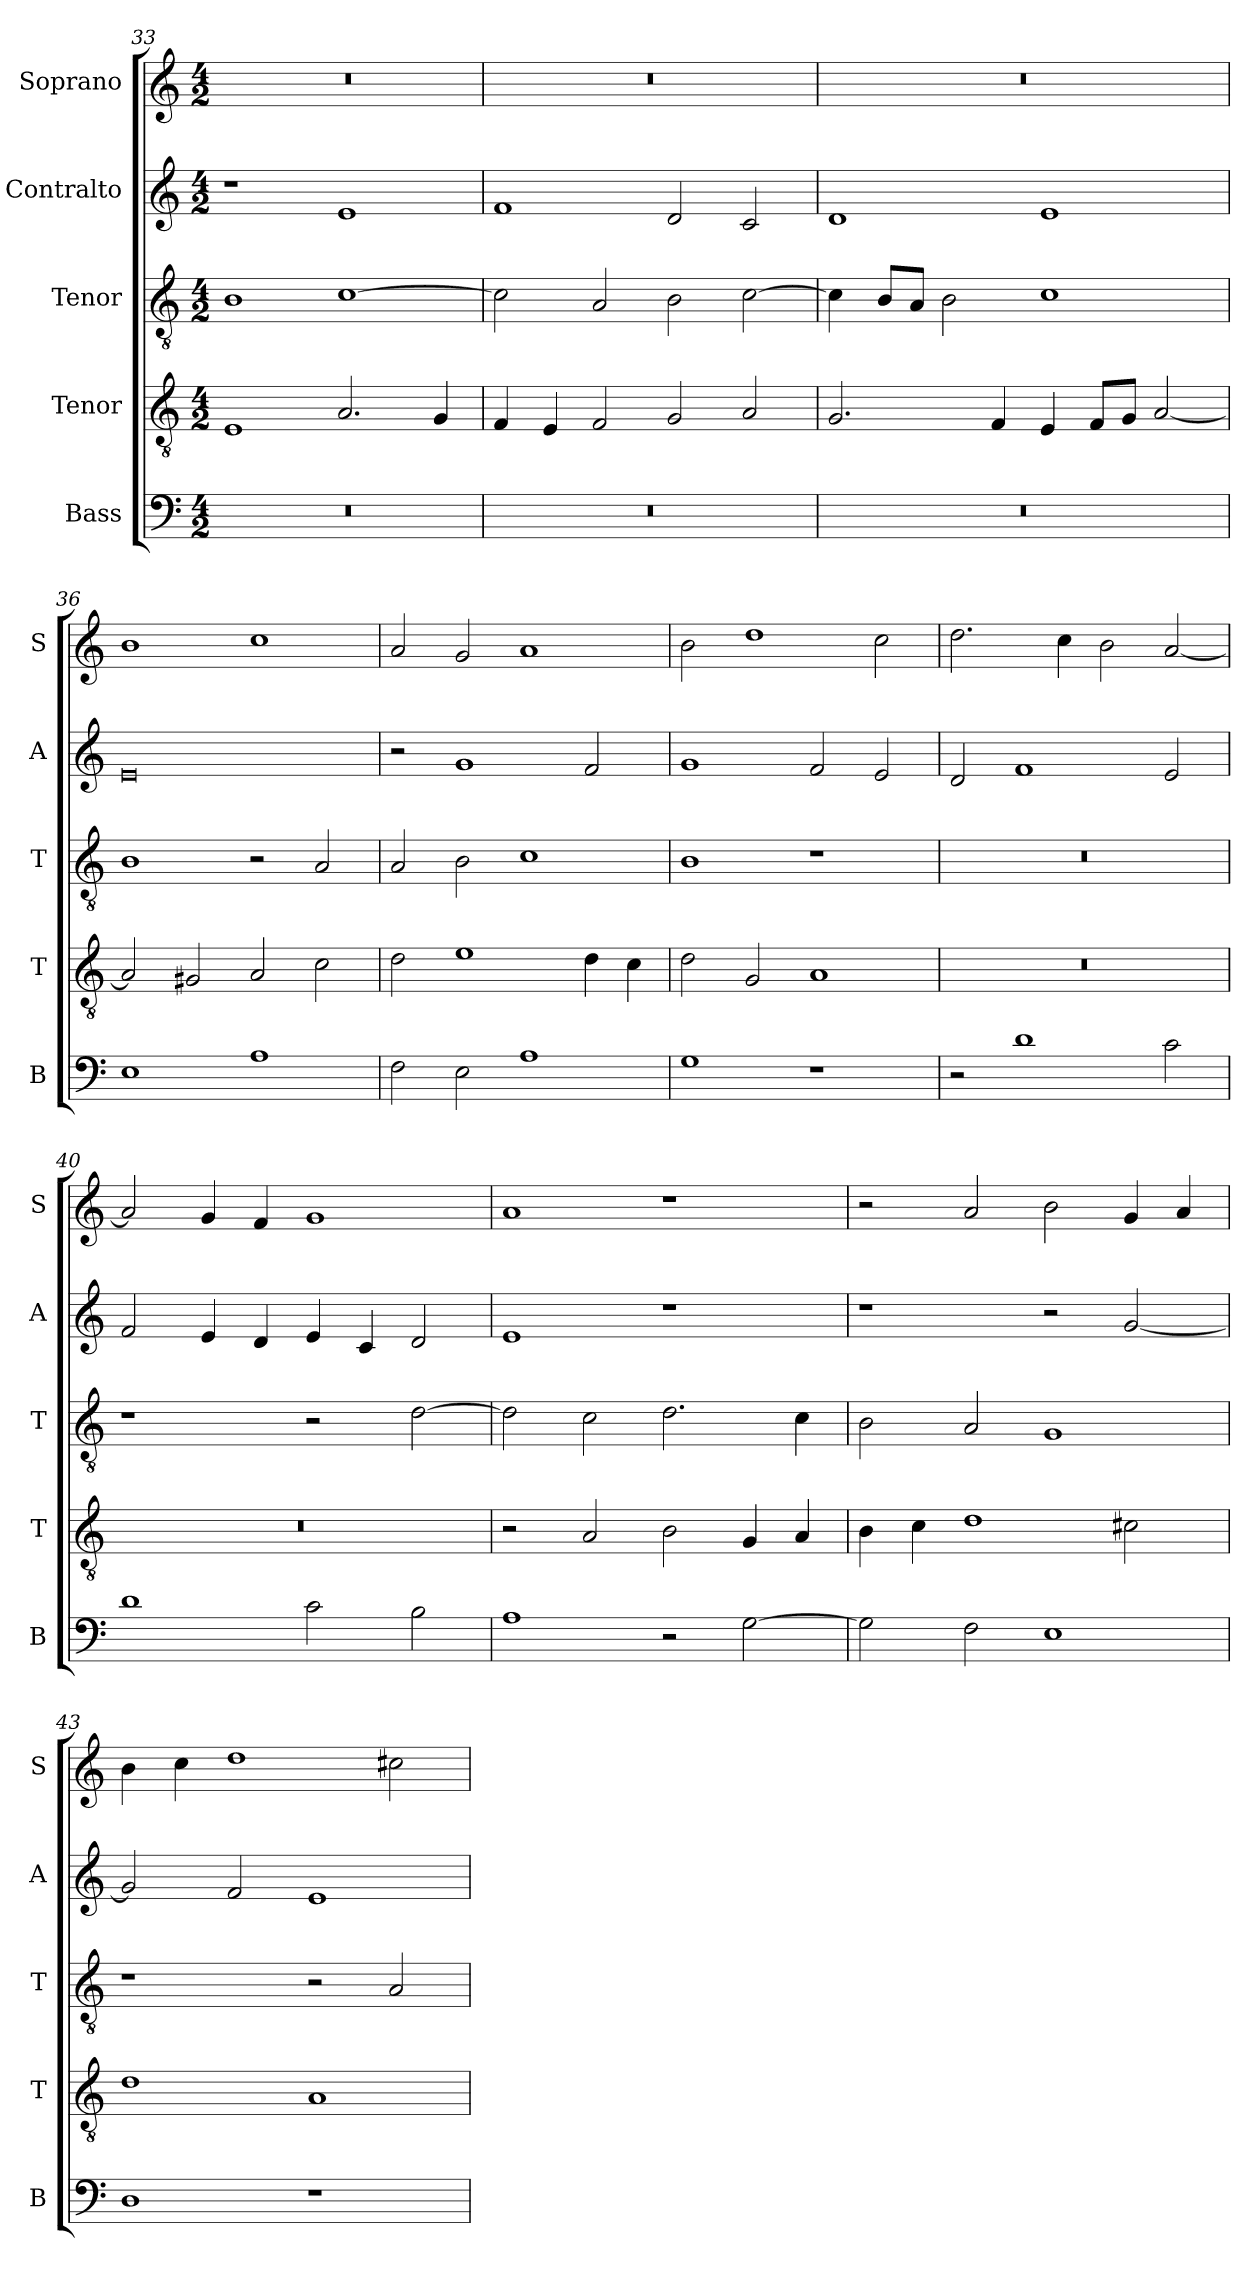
**kern	**kern	**kern	**kern	**kern
*part5	*part4	*part3	*part2	*part1
*staff5	*staff4	*staff3	*staff2	*staff1
*I"Bass	*I"Tenor	*I"Tenor	*I"Contralto	*I"Soprano
*I'B	*I'T	*I'T	*I'A	*I'S
*clefF4	*clefGv2	*clefGv2	*clefG2	*clefG2
*k[]	*k[]	*k[]	*k[]	*k[]
*E:phr	*E:phr	*E:phr	*E:phr	*E:phr
*M4/2	*M4/2	*M4/2	*M4/2	*M4/2
=33	=33	=33	=33	=33
0r	1E	1B	1r	0r
.	2.A	[1c	1e	.
.	4G	.	.	.
=34	=34	=34	=34	=34
0r	4F	2c]	1f	0r
.	4E	.	.	.
.	2F	2A	.	.
.	2G	2B	2d	.
.	2A	[2c	2c	.
=35	=35	=35	=35	=35
0r	2.G	4c]	1d	0r
.	.	8B/L	.	.
.	.	8A/J	.	.
.	.	2B	.	.
.	4F	.	.	.
.	4E	1c	1e	.
.	8F/L	.	.	.
.	8G/J	.	.	.
.	[2A	.	.	.
=36	=36	=36	=36	=36
1E	2A]	1B	0e	1b
.	2G#X	.	.	.
1A	2A	2r	.	1cc
.	2c	2A	.	.
=37	=37	=37	=37	=37
2F	2d	2A	2r	2a
2E	1e	2B	1g	2g
1A	.	1c	.	1a
.	4d	.	2f	.
.	4c	.	.	.
=38	=38	=38	=38	=38
1G	2d	1B	1g	2b
.	2G	.	.	1dd
1r	1A	1r	2f	.
.	.	.	2e	2cc
=39	=39	=39	=39	=39
2r	0r	0r	2d	2.dd
1d	.	.	1f	.
.	.	.	.	4cc
.	.	.	.	2b
2c	.	.	2e	[2a
=40	=40	=40	=40	=40
1d	0r	1r	2f	2a]
.	.	.	4e	4g
.	.	.	4d	4f
2c	.	2r	4e	1g
.	.	.	4c	.
2B	.	[2d	2d	.
=41	=41	=41	=41	=41
1A	2r	2d]	1e	1a
.	2A	2c	.	.
2r	2B	2.d	1r	1r
[2G	4G	.	.	.
.	4A	4c	.	.
=42	=42	=42	=42	=42
2G]	4B	2B	1r	2r
.	4c	.	.	.
2F	1d	2A	.	2a
1E	.	1G	2r	2b
.	2c#X	.	[2g	4g
.	.	.	.	4a
=43	=43	=43	=43	=43
1D	1d	1r	2g]	4b
.	.	.	.	4cc
.	.	.	2f	1dd
1r	1A	2r	1e	.
.	.	2A	.	2cc#X
=	=	=	=	=
*-	*-	*-	*-	*-
